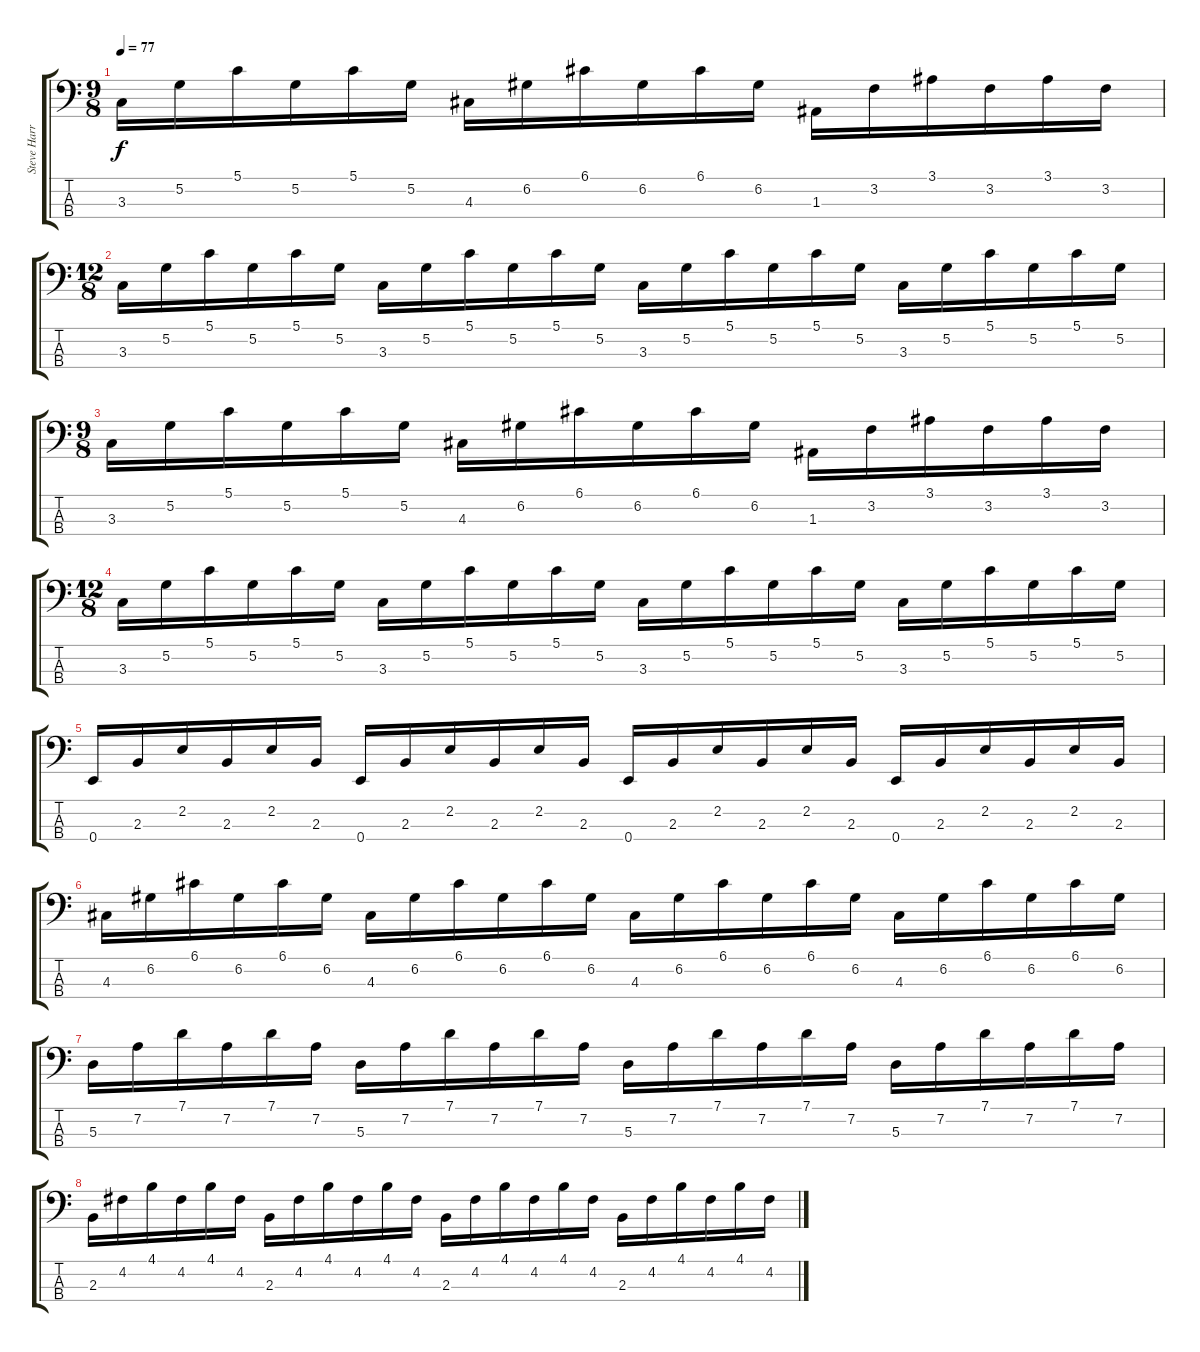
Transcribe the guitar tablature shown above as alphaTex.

\track ("Steve Harris" "Steve Harr") {instrument electricbassfinger}
\staff {score tabs}
\tuning (G2 D2 A1 E1) {hide}
\ts (9 8)
\tempo 77
\clef f4
\ks c
3.3.16{dy f} 5.2.16 5.1.16 5.2.16 5.1.16 5.2.16 4.3.16 6.2.16 6.1.16 6.2.16 6.1.16 6.2.16 1.3.16 3.2.16 3.1.16 3.2.16 3.1.16 3.2.16 |
\ts (12 8)
3.3.16 5.2.16 5.1.16 5.2.16 5.1.16 5.2.16 3.3.16 5.2.16 5.1.16 5.2.16 5.1.16 5.2.16 3.3.16 5.2.16 5.1.16 5.2.16 5.1.16 5.2.16 3.3.16 5.2.16 5.1.16 5.2.16 5.1.16 5.2.16 |
\ts (9 8)
3.3.16 5.2.16 5.1.16 5.2.16 5.1.16 5.2.16 4.3.16 6.2.16 6.1.16 6.2.16 6.1.16 6.2.16 1.3.16 3.2.16 3.1.16 3.2.16 3.1.16 3.2.16 |
\ts (12 8)
3.3.16 5.2.16 5.1.16 5.2.16 5.1.16 5.2.16 3.3.16 5.2.16 5.1.16 5.2.16 5.1.16 5.2.16 3.3.16 5.2.16 5.1.16 5.2.16 5.1.16 5.2.16 3.3.16 5.2.16 5.1.16 5.2.16 5.1.16 5.2.16 |
0.4.16 2.3.16 2.2.16 2.3.16 2.2.16 2.3.16 0.4.16 2.3.16 2.2.16 2.3.16 2.2.16 2.3.16 0.4.16 2.3.16 2.2.16 2.3.16 2.2.16 2.3.16 0.4.16 2.3.16 2.2.16 2.3.16 2.2.16 2.3.16 |
4.3.16 6.2.16 6.1.16 6.2.16 6.1.16 6.2.16 4.3.16 6.2.16 6.1.16 6.2.16 6.1.16 6.2.16 4.3.16 6.2.16 6.1.16 6.2.16 6.1.16 6.2.16 4.3.16 6.2.16 6.1.16 6.2.16 6.1.16 6.2.16 |
5.3.16 7.2.16 7.1.16 7.2.16 7.1.16 7.2.16 5.3.16 7.2.16 7.1.16 7.2.16 7.1.16 7.2.16 5.3.16 7.2.16 7.1.16 7.2.16 7.1.16 7.2.16 5.3.16 7.2.16 7.1.16 7.2.16 7.1.16 7.2.16 |
2.3.16 4.2.16 4.1.16 4.2.16 4.1.16 4.2.16 2.3.16 4.2.16 4.1.16 4.2.16 4.1.16 4.2.16 2.3.16 4.2.16 4.1.16 4.2.16 4.1.16 4.2.16 2.3.16 4.2.16 4.1.16 4.2.16 4.1.16 4.2.16
